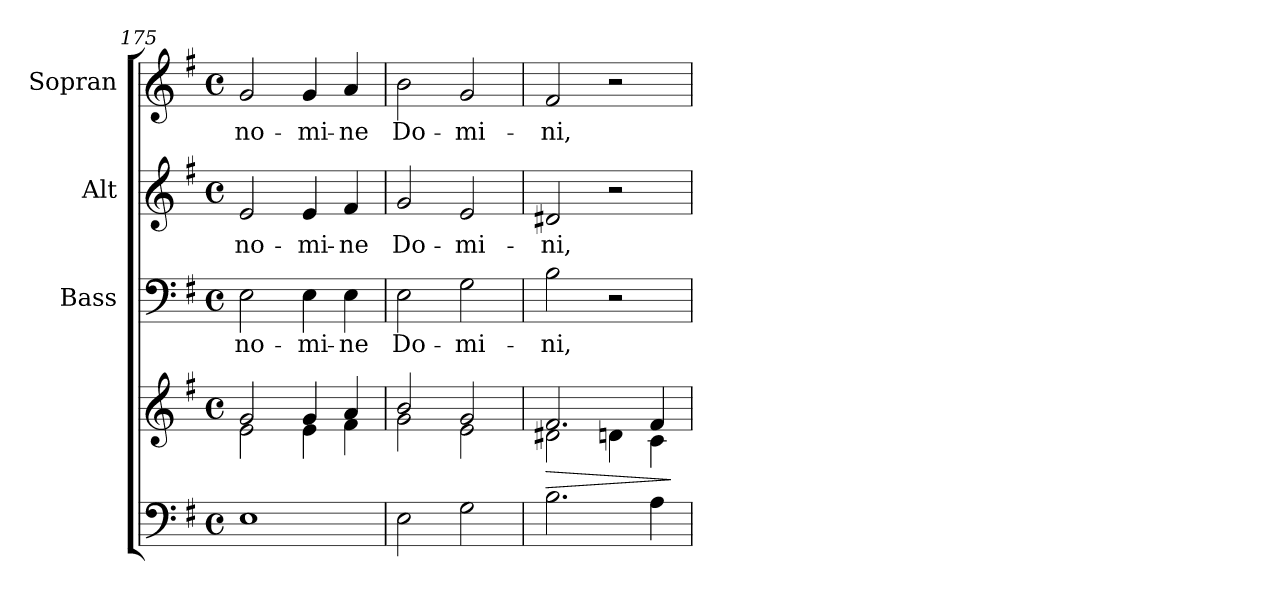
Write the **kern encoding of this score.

**kern	**kern	**dynam	**kern	**text	**kern	**text	**kern	**text
*part4	*part4	*part4	*part3	*part3	*part2	*part2	*part1	*part1
*staff5	*staff4	*staff4/5	*staff3	*staff3	*staff2	*staff2	*staff1	*staff1
*	*	*	*I"Bass	*	*I"Alt	*	*I"Sopran	*
*	*	*	*I'B.	*	*I'A.	*	*I'S.	*
*clefF4	*clefG2	*	*clefF4	*	*clefG2	*	*clefG2	*
*k[f#]	*k[f#]	*	*k[f#]	*	*k[f#]	*	*k[f#]	*
*G:	*G:	*	*G:	*	*G:	*	*G:	*
*M4/4	*M4/4	*	*M4/4	*	*M4/4	*	*M4/4	*
*met(c)	*met(c)	*	*met(c)	*	*met(c)	*	*met(c)	*
=175	=175	=175	=175	=175	=175	=175	=175	=175
*	*^	*	*	*	*	*	*	*
!	!	!	!	!	!LO:LY:b	!	!LO:LY:b	!	!LO:LY:b
1E	2g/	2e\	.	2E\	no-	2e/	no-	2g/	no-
!	!	!	!	!	!LO:LY:b	!	!LO:LY:b	!	!LO:LY:b
.	4g/	4e\	.	4E\	-mi-	4e/	-mi-	4g/	-mi-
!	!	!	!	!	!LO:LY:b	!	!LO:LY:b	!	!LO:LY:b
.	4a/	4f#\	.	4E\	-ne	4f#/	-ne	4a/	-ne
=176	=176	=176	=176	=176	=176	=176	=176	=176	=176
!	!	!	!	!	!LO:LY:b	!	!LO:LY:b	!	!LO:LY:b
2E\	2b/	2g\	.	2E\	Do-	2g/	Do-	2b\	Do-
!	!	!	!	!	!LO:LY:b	!	!LO:LY:b	!	!LO:LY:b
2G\	2g/	2e\	.	2G\	-mi-	2e/	-mi-	2g/	-mi-
=177	=177	=177	=177	=177	=177	=177	=177	=177	=177
!	!	!	!LO:HP:b	!	!LO:LY:b	!	!LO:LY:b	!	!LO:LY:b
2.B\	2.f#/	2d#X\	>	2B\	-ni,	2d#X/	-ni,	2f#/	-ni,
.	.	4dn\	.	2r	.	2r	.	2r	.
4A\	4f#/	4c\	.	.	.	.	.	.	.
*	*v	*v	*	*	*	*	*	*	*
.	.	]	.	.	.	.	.	.
=	=	=	=	=	=	=	=	=
*-	*-	*-	*-	*-	*-	*-	*-	*-
